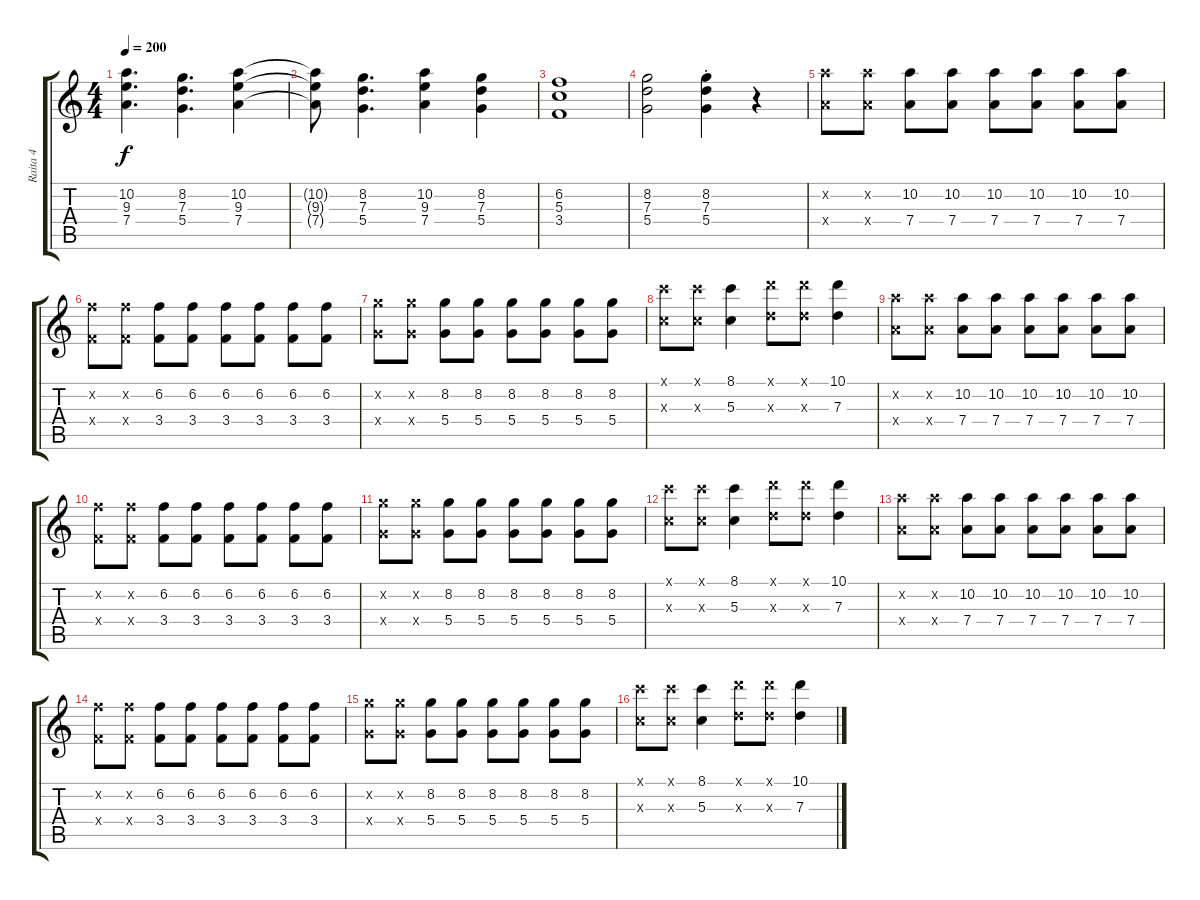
\track ("Raita 4" "Raita 4") {instrument distortionguitar}
\staff {score tabs}
\tuning (E4 B3 G3 D3 A2 E2) {hide}
\ts (4 4)
\tempo 200
\clef g2
\ks c
(10.2 9.3 7.4).4{d dy f} (8.2 7.3 5.4).4{d} (10.2 9.3 7.4).4 |
(10.2{t} 9.3{t} 7.4{t}).8 (8.2 7.3 5.4).4{d} (10.2 9.3 7.4).4 (8.2 7.3 5.4).4 |
(6.2 5.3 3.4).1 |
(8.2 7.3 5.4).2 (8.2{st} 7.3{st} 5.4{st}).4 r.4 |
(10.2{x} 7.4{x}).8 (10.2{x} 7.4{x}).8 (10.2 7.4).8 (10.2 7.4).8 (10.2 7.4).8 (10.2 7.4).8 (10.2 7.4).8 (10.2 7.4).8 |
(6.2{x} 3.4{x}).8 (6.2{x} 3.4{x}).8 (6.2 3.4).8 (6.2 3.4).8 (6.2 3.4).8 (6.2 3.4).8 (6.2 3.4).8 (6.2 3.4).8 |
(8.2{x} 5.4{x}).8 (8.2{x} 5.4{x}).8 (8.2 5.4).8 (8.2 5.4).8 (8.2 5.4).8 (8.2 5.4).8 (8.2 5.4).8 (8.2 5.4).8 |
(8.1{x} 5.3{x}).8 (8.1{x} 5.3{x}).8 (8.1 5.3).4 (10.1{x} 7.3{x}).8 (10.1{x} 7.3{x}).8 (10.1 7.3).4 |
(10.2{x} 7.4{x}).8 (10.2{x} 7.4{x}).8 (10.2 7.4).8 (10.2 7.4).8 (10.2 7.4).8 (10.2 7.4).8 (10.2 7.4).8 (10.2 7.4).8 |
(6.2{x} 3.4{x}).8 (6.2{x} 3.4{x}).8 (6.2 3.4).8 (6.2 3.4).8 (6.2 3.4).8 (6.2 3.4).8 (6.2 3.4).8 (6.2 3.4).8 |
(8.2{x} 5.4{x}).8 (8.2{x} 5.4{x}).8 (8.2 5.4).8 (8.2 5.4).8 (8.2 5.4).8 (8.2 5.4).8 (8.2 5.4).8 (8.2 5.4).8 |
(8.1{x} 5.3{x}).8 (8.1{x} 5.3{x}).8 (8.1 5.3).4 (10.1{x} 7.3{x}).8 (10.1{x} 7.3{x}).8 (10.1 7.3).4 |
(10.2{x} 7.4{x}).8 (10.2{x} 7.4{x}).8 (10.2 7.4).8 (10.2 7.4).8 (10.2 7.4).8 (10.2 7.4).8 (10.2 7.4).8 (10.2 7.4).8 |
(6.2{x} 3.4{x}).8 (6.2{x} 3.4{x}).8 (6.2 3.4).8 (6.2 3.4).8 (6.2 3.4).8 (6.2 3.4).8 (6.2 3.4).8 (6.2 3.4).8 |
(8.2{x} 5.4{x}).8 (8.2{x} 5.4{x}).8 (8.2 5.4).8 (8.2 5.4).8 (8.2 5.4).8 (8.2 5.4).8 (8.2 5.4).8 (8.2 5.4).8 |
(8.1{x} 5.3{x}).8 (8.1{x} 5.3{x}).8 (8.1 5.3).4 (10.1{x} 7.3{x}).8 (10.1{x} 7.3{x}).8 (10.1 7.3).4
